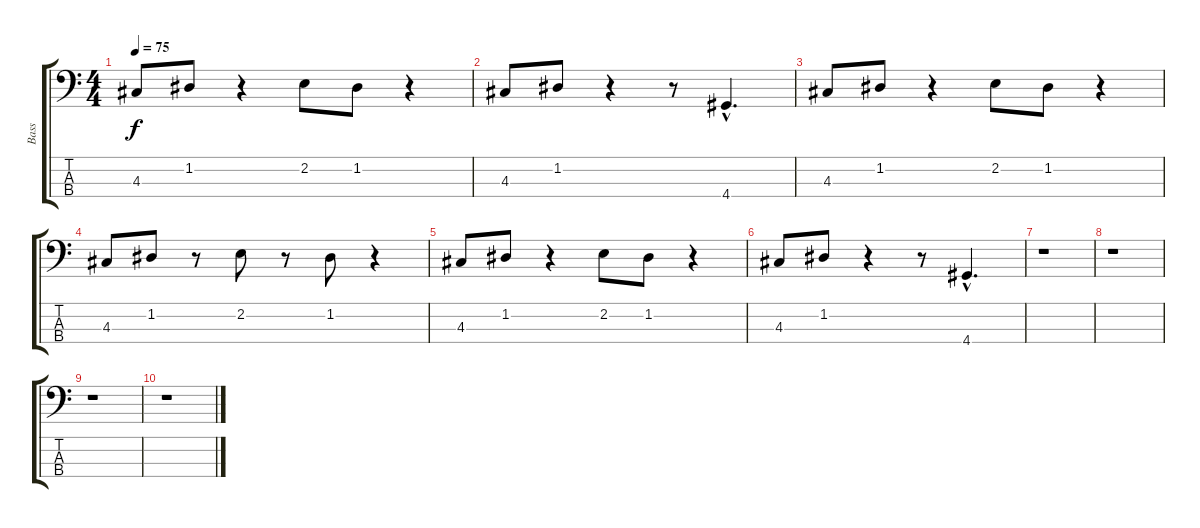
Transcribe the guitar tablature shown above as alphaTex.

\track ("Bass" "Bass") {instrument electricbasspick}
\staff {score tabs}
\tuning (G2 D2 A1 E1) {hide}
\ts (4 4)
\tempo 75
\clef f4
\ks c
4.3.8{dy f} 1.2.8 r.4 2.2.8 1.2.8 r.4 |
4.3.8 1.2.8 r.4 r.8 4.4{hac}.4{d} |
4.3.8 1.2.8 r.4 2.2.8 1.2.8 r.4 |
4.3.8 1.2.8 r.8 2.2.8 r.8 1.2.8 r.4 |
4.3.8 1.2.8 r.4 2.2.8 1.2.8 r.4 |
4.3.8 1.2.8 r.4 r.8 4.4{hac}.4{d} |
r.1 |
r.1 |
r.1 |
r.1
